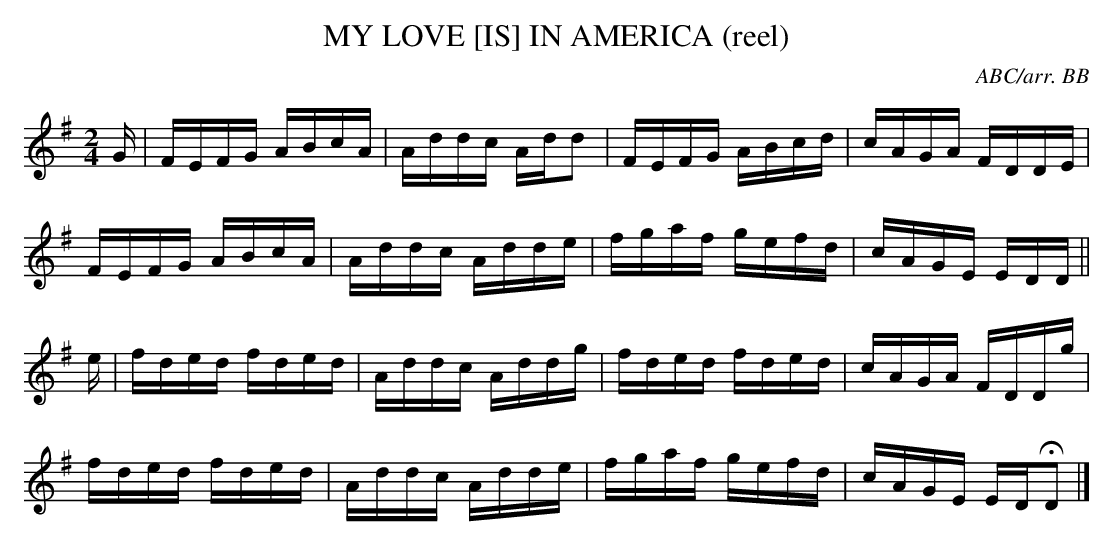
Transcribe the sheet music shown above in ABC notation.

X:1
T:MY LOVE [IS] IN AMERICA (reel)
C:ABC/arr. BB
replace "Dmix" with "D" in the K: field.
L:1/16
M:2/4
K:Dmix
G|FEFG ABcA|Addc Add2|FEFG ABcd|cAGA FDDE|
FEFG ABcA|Addc Adde|fgaf gefd|cAGE EDD||
e|fded fded|Addc Addg|fded fded|cAGA FDDg|
fded fded|Addc Adde|fgaf gefd|cAGE EDHD2|]
